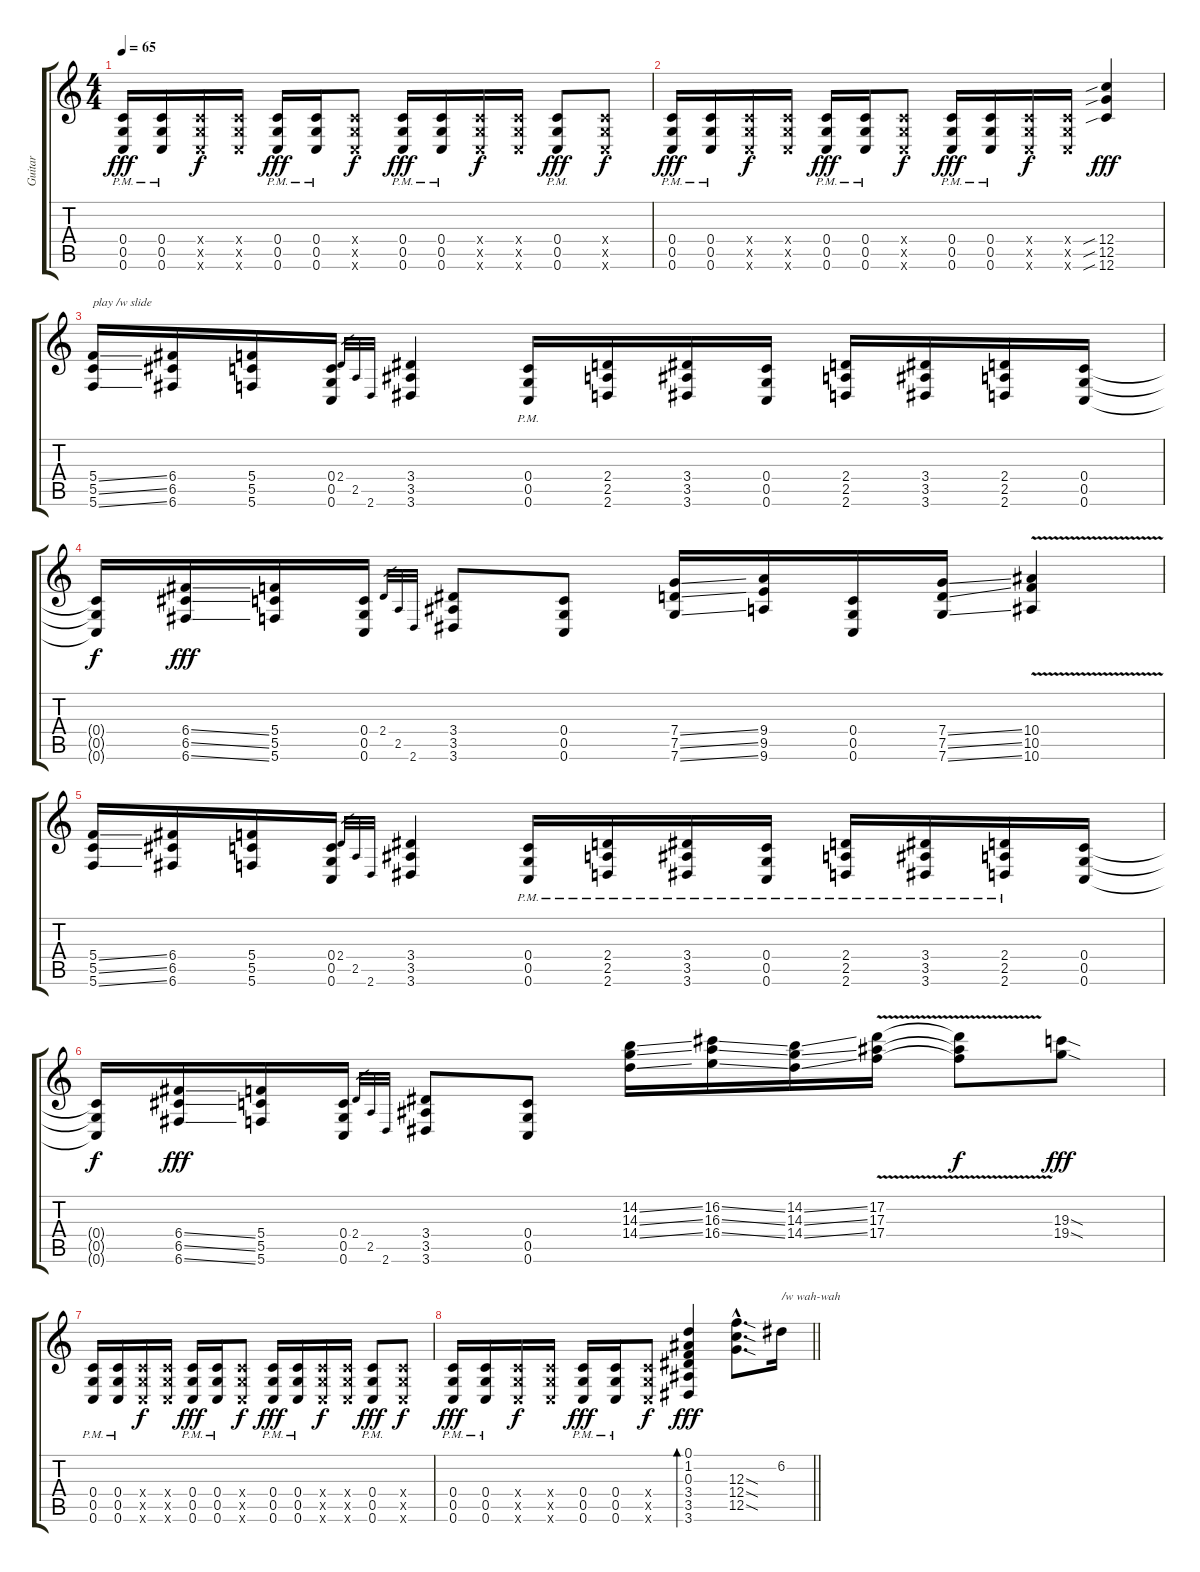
\track ("Guitar" "Guitar") {instrument distortionguitar}
\staff {score tabs}
\tuning (D4 A3 F3 C3 G2 C2) {hide}
\ts (4 4)
\tempo 65
\clef g2
\ks c
(0.4{pm} 0.5{pm} 0.6{pm}).16{dy fff} (0.4{pm} 0.5{pm} 0.6{pm}).16 (0.4{x} 0.5{x} 0.6{x}).16{dy f} (0.4{x} 0.5{x} 0.6{x}).16 (0.4{pm} 0.5{pm} 0.6{pm}).16{dy fff} (0.4{pm} 0.5{pm} 0.6{pm}).16 (0.4{x} 0.5{x} 0.6{x}).8{dy f} (0.4{pm} 0.5{pm} 0.6{pm}).16{dy fff} (0.4{pm} 0.5{pm} 0.6{pm}).16 (0.4{x} 0.5{x} 0.6{x}).16{dy f} (0.4{x} 0.5{x} 0.6{x}).16 (0.4{pm} 0.5{pm} 0.6{pm}).8{dy fff} (0.4{x} 0.5{x} 0.6{x}).8{dy f} |
(0.4{pm} 0.5{pm} 0.6{pm}).16{dy fff} (0.4{pm} 0.5{pm} 0.6{pm}).16 (0.4{x} 0.5{x} 0.6{x}).16{dy f} (0.4{x} 0.5{x} 0.6{x}).16 (0.4{pm} 0.5{pm} 0.6{pm}).16{dy fff} (0.4{pm} 0.5{pm} 0.6{pm}).16 (0.4{x} 0.5{x} 0.6{x}).8{dy f} (0.4{pm} 0.5{pm} 0.6{pm}).16{dy fff} (0.4{pm} 0.5{pm} 0.6{pm}).16 (0.4{x} 0.5{x} 0.6{x}).16{dy f} (0.4{x} 0.5{x} 0.6{x}).16 (12.4{sib} 12.5{sib} 12.6{sib}).4{dy fff} |
(5.4{ss} 5.5{ss} 5.6{ss}).16{txt "play /w slide"} (6.4 6.5 6.6).16 (5.4 5.5 5.6).16 (0.4 0.5 0.6).16 2.4.32{gr} 2.5.32{gr} 2.6.32{gr} (3.4 3.5 3.6).4 (0.4{pm} 0.5{pm} 0.6{pm}).16 (2.4 2.5 2.6).16 (3.4 3.5 3.6).16 (0.4 0.5 0.6).16 (2.4 2.5 2.6).16 (3.4 3.5 3.6).16 (2.4 2.5 2.6).16 (0.4 0.5 0.6).16 |
(0.4{t} 0.5{t} 0.6{t}).16{dy f} (6.4{ss} 6.5{ss} 6.6{ss}).16{dy fff} (5.4 5.5 5.6).16 (0.4 0.5 0.6).16 2.4.32{gr} 2.5.32{gr} 2.6.32{gr} (3.4 3.5 3.6).8 (0.4 0.5 0.6).8 (7.4{ss} 7.5{ss} 7.6{ss}).16 (9.4 9.5 9.6).16 (0.4 0.5 0.6).16 (7.4{ss} 7.5{ss} 7.6{ss}).16 (10.4{v} 10.5{v} 10.6{v}).4 |
(5.4{ss} 5.5{ss} 5.6{ss}).16 (6.4 6.5 6.6).16 (5.4 5.5 5.6).16 (0.4 0.5 0.6).16 2.4.32{gr} 2.5.32{gr} 2.6.32{gr} (3.4 3.5 3.6).4 (0.4{pm} 0.5{pm} 0.6{pm}).16 (2.4{pm} 2.5{pm} 2.6{pm}).16 (3.4{pm} 3.5{pm} 3.6{pm}).16 (0.4{pm} 0.5{pm} 0.6{pm}).16 (2.4{pm} 2.5{pm} 2.6{pm}).16 (3.4{pm} 3.5{pm} 3.6{pm}).16 (2.4{pm} 2.5{pm} 2.6{pm}).16 (0.4 0.5 0.6).16 |
(0.4{t} 0.5{t} 0.6{t}).16{dy f} (6.4{ss} 6.5{ss} 6.6{ss}).16{dy fff} (5.4 5.5 5.6).16 (0.4 0.5 0.6).16 2.4.32{gr} 2.5.32{gr} 2.6.32{gr} (3.4 3.5 3.6).8 (0.4 0.5 0.6).8 (14.2{ss} 14.3{ss} 14.4{ss}).16 (16.2{ss} 16.3{ss} 16.4{ss}).16 (14.2{ss} 14.3{ss} 14.4{ss}).16 (17.2{v} 17.3{v} 17.4{v}).16 (17.2{t} 17.3{t} 17.4{t}).8{dy f} (19.3{sod} 19.4{sod}).8{dy fff} |
(0.4{pm} 0.5{pm} 0.6{pm}).16 (0.4{pm} 0.5{pm} 0.6{pm}).16 (0.4{x} 0.5{x} 0.6{x}).16{dy f} (0.4{x} 0.5{x} 0.6{x}).16 (0.4{pm} 0.5{pm} 0.6{pm}).16{dy fff} (0.4{pm} 0.5{pm} 0.6{pm}).16 (0.4{x} 0.5{x} 0.6{x}).8{dy f} (0.4{pm} 0.5{pm} 0.6{pm}).16{dy fff} (0.4{pm} 0.5{pm} 0.6{pm}).16 (0.4{x} 0.5{x} 0.6{x}).16{dy f} (0.4{x} 0.5{x} 0.6{x}).16 (0.4{pm} 0.5{pm} 0.6{pm}).8{dy fff} (0.4{x} 0.5{x} 0.6{x}).8{dy f} |
\barLineRight lightlight
(0.4{pm} 0.5{pm} 0.6{pm}).16{dy fff} (0.4{pm} 0.5{pm} 0.6{pm}).16 (0.4{x} 0.5{x} 0.6{x}).16{dy f} (0.4{x} 0.5{x} 0.6{x}).16 (0.4{pm} 0.5{pm} 0.6{pm}).16{dy fff} (0.4{pm} 0.5{pm} 0.6{pm}).16 (0.4{x} 0.5{x} 0.6{x}).8{dy f} (0.1 1.2 0.3 3.4 3.5 3.6).4{bd 120 dy fff} (12.3{sod hac} 12.4{sod hac} 12.5{sod hac}).8{d} 6.2{ss}.16{txt "/w wah-wah"}
